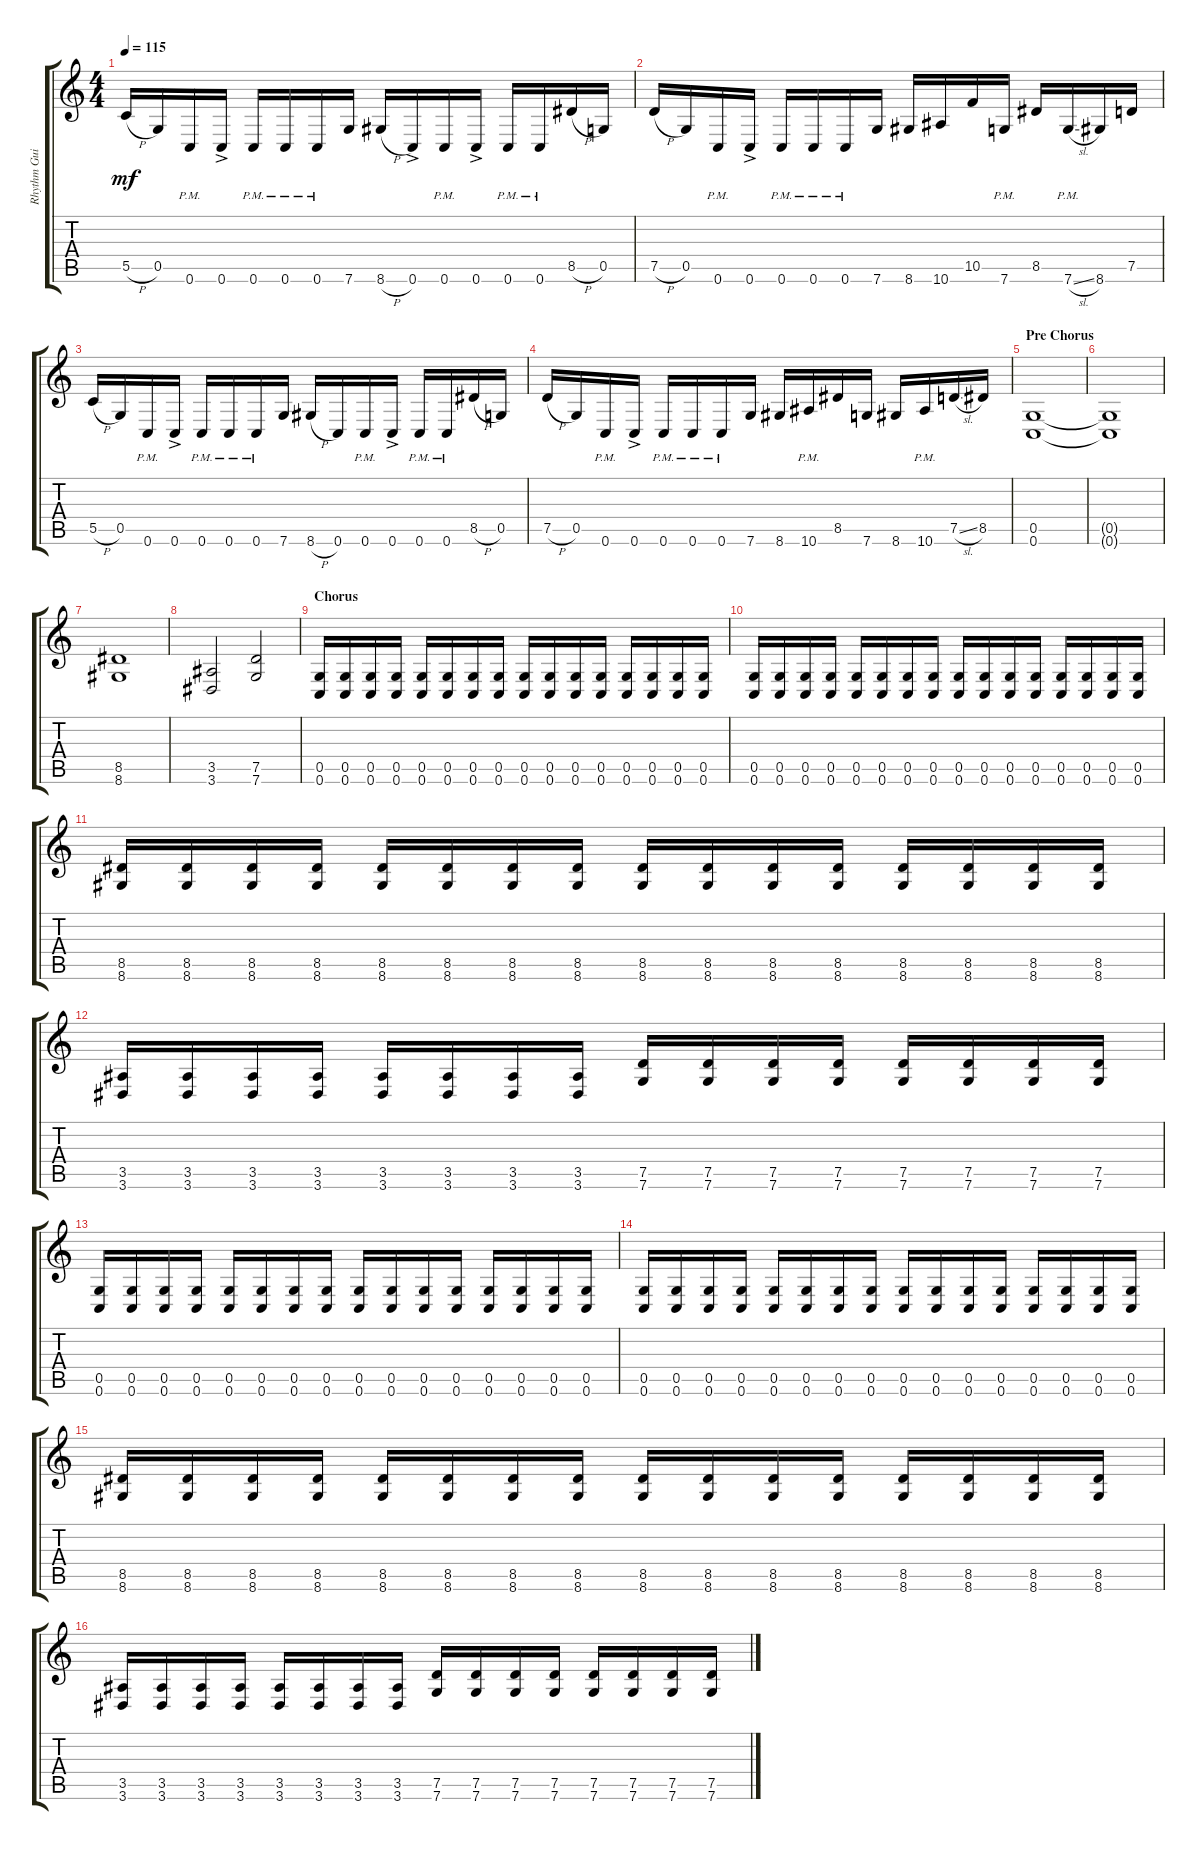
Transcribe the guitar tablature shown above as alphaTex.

\track ("Rhythm Guitar" "Rhythm Gui") {instrument distortionguitar}
\staff {score tabs}
\tuning (D4 A3 F3 C3 G2 C2) {hide}
\ts (4 4)
\tempo 115
\clef g2
\ks c
5.5{h}.16{dy mf} 0.5.16 0.6{pm}.16 0.6{ac}.16 0.6{pm}.16 0.6{pm}.16 0.6{pm}.16 7.6.16 8.6{h}.16 0.6{ac}.16 0.6{pm}.16 0.6{ac}.16 0.6{pm}.16 0.6{pm}.16 8.5{h}.16 0.5.16 |
7.5{h}.16 0.5.16 0.6{pm}.16 0.6{ac}.16 0.6{pm}.16 0.6{pm}.16 0.6{pm}.16 7.6.16 8.6.16 10.6.16 10.5.16 7.6{pm}.16 8.5.16 7.6{sl pm}.16 8.6.16 7.5.16 |
5.5{h}.16 0.5.16 0.6{pm}.16 0.6{ac}.16 0.6{pm}.16 0.6{pm}.16 0.6{pm}.16 7.6.16 8.6{h}.16 0.6.16 0.6{pm}.16 0.6{ac}.16 0.6{pm}.16 0.6{pm}.16 8.5{h}.16 0.5.16 |
7.5{h}.16 0.5.16 0.6{pm}.16 0.6{ac}.16 0.6{pm}.16 0.6{pm}.16 0.6{pm}.16 7.6.16 8.6.16 10.6{pm}.16 8.5.16 7.6.16 8.6.16 10.6{pm}.16 7.5{sl}.16 8.5.16 |
\section ("" "Pre Chorus")
(0.5 0.6).1 |
(0.5{t} 0.6{t}).1 |
(8.5 8.6).1 |
(3.5 3.6).2 (7.5 7.6).2 |
\section ("" "Chorus")
(0.5 0.6).16 (0.5 0.6).16 (0.5 0.6).16 (0.5 0.6).16 (0.5 0.6).16 (0.5 0.6).16 (0.5 0.6).16 (0.5 0.6).16 (0.5 0.6).16 (0.5 0.6).16 (0.5 0.6).16 (0.5 0.6).16 (0.5 0.6).16 (0.5 0.6).16 (0.5 0.6).16 (0.5 0.6).16 |
(0.5 0.6).16 (0.5 0.6).16 (0.5 0.6).16 (0.5 0.6).16 (0.5 0.6).16 (0.5 0.6).16 (0.5 0.6).16 (0.5 0.6).16 (0.5 0.6).16 (0.5 0.6).16 (0.5 0.6).16 (0.5 0.6).16 (0.5 0.6).16 (0.5 0.6).16 (0.5 0.6).16 (0.5 0.6).16 |
(8.5 8.6).16 (8.5 8.6).16 (8.5 8.6).16 (8.5 8.6).16 (8.5 8.6).16 (8.5 8.6).16 (8.5 8.6).16 (8.5 8.6).16 (8.5 8.6).16 (8.5 8.6).16 (8.5 8.6).16 (8.5 8.6).16 (8.5 8.6).16 (8.5 8.6).16 (8.5 8.6).16 (8.5 8.6).16 |
(3.5 3.6).16 (3.5 3.6).16 (3.5 3.6).16 (3.5 3.6).16 (3.5 3.6).16 (3.5 3.6).16 (3.5 3.6).16 (3.5 3.6).16 (7.5 7.6).16 (7.5 7.6).16 (7.5 7.6).16 (7.5 7.6).16 (7.5 7.6).16 (7.5 7.6).16 (7.5 7.6).16 (7.5 7.6).16 |
(0.5 0.6).16 (0.5 0.6).16 (0.5 0.6).16 (0.5 0.6).16 (0.5 0.6).16 (0.5 0.6).16 (0.5 0.6).16 (0.5 0.6).16 (0.5 0.6).16 (0.5 0.6).16 (0.5 0.6).16 (0.5 0.6).16 (0.5 0.6).16 (0.5 0.6).16 (0.5 0.6).16 (0.5 0.6).16 |
(0.5 0.6).16 (0.5 0.6).16 (0.5 0.6).16 (0.5 0.6).16 (0.5 0.6).16 (0.5 0.6).16 (0.5 0.6).16 (0.5 0.6).16 (0.5 0.6).16 (0.5 0.6).16 (0.5 0.6).16 (0.5 0.6).16 (0.5 0.6).16 (0.5 0.6).16 (0.5 0.6).16 (0.5 0.6).16 |
(8.5 8.6).16 (8.5 8.6).16 (8.5 8.6).16 (8.5 8.6).16 (8.5 8.6).16 (8.5 8.6).16 (8.5 8.6).16 (8.5 8.6).16 (8.5 8.6).16 (8.5 8.6).16 (8.5 8.6).16 (8.5 8.6).16 (8.5 8.6).16 (8.5 8.6).16 (8.5 8.6).16 (8.5 8.6).16 |
(3.5 3.6).16 (3.5 3.6).16 (3.5 3.6).16 (3.5 3.6).16 (3.5 3.6).16 (3.5 3.6).16 (3.5 3.6).16 (3.5 3.6).16 (7.5 7.6).16 (7.5 7.6).16 (7.5 7.6).16 (7.5 7.6).16 (7.5 7.6).16 (7.5 7.6).16 (7.5 7.6).16 (7.5 7.6).16
